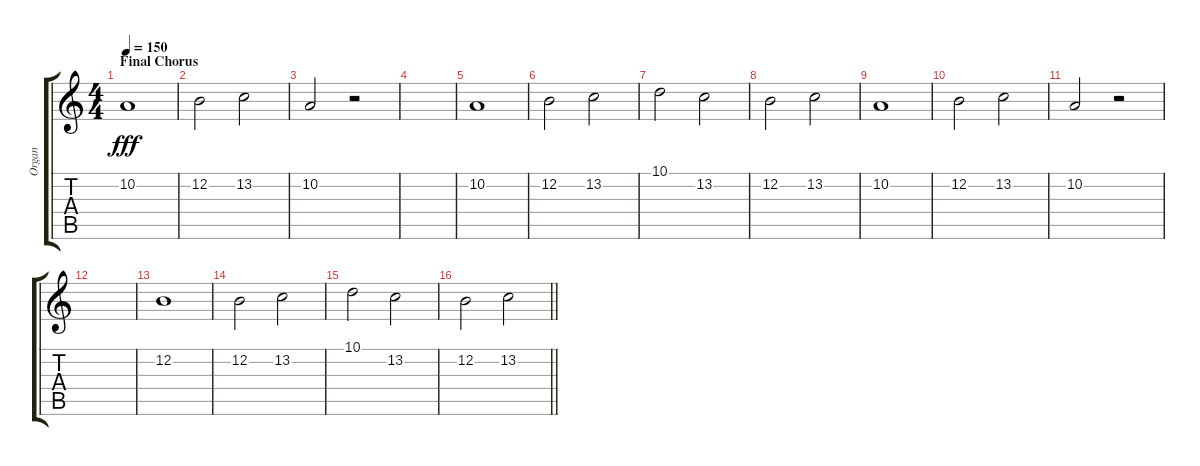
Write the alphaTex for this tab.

\track ("Organ" "Organ") {instrument drawbarorgan}
\staff {score tabs}
\tuning (E4 B3 G3 D3 A2 E2) {hide}
\ts (4 4)
\section ("" "Final Chorus")
\tempo 150
\clef g2
\ks c
10.2.1{dy fff} |
12.2.2 13.2.2 |
10.2.2 r.2 |
|
10.2.1 |
12.2.2 13.2.2 |
10.1.2 13.2.2 |
12.2.2 13.2.2 |
10.2.1 |
12.2.2 13.2.2 |
10.2.2 r.2 |
|
12.2.1 |
12.2.2 13.2.2 |
10.1.2 13.2.2 |
\barLineRight lightlight
12.2.2 13.2.2
